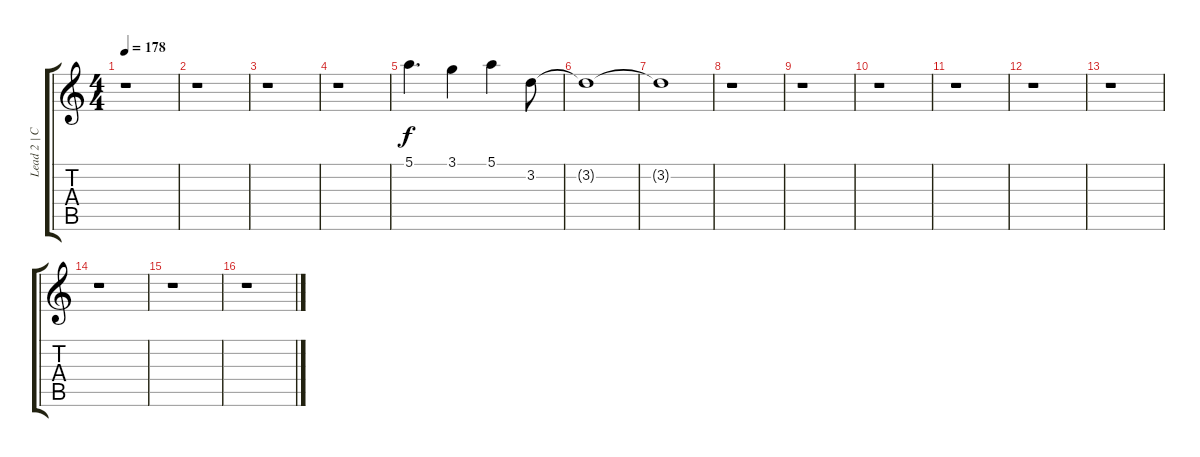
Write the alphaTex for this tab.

\track ("Lead 2 | Chorus" "Lead 2 | C") {instrument distortionguitar}
\staff {score tabs}
\tuning (E4 B3 G3 D3 A2 E2) {hide}
\ts (4 4)
\tempo 178
\clef g2
\ks c
r.1{dy f} |
r.1 |
r.1 |
r.1 |
5.1.4{d} 3.1.4 5.1.4 3.2.8 |
3.2{t}.1 |
3.2{t}.1 |
r.1 |
r.1 |
\section ("" "")
r.1 |
r.1 |
r.1 |
r.1 |
r.1 |
r.1 |
r.1
